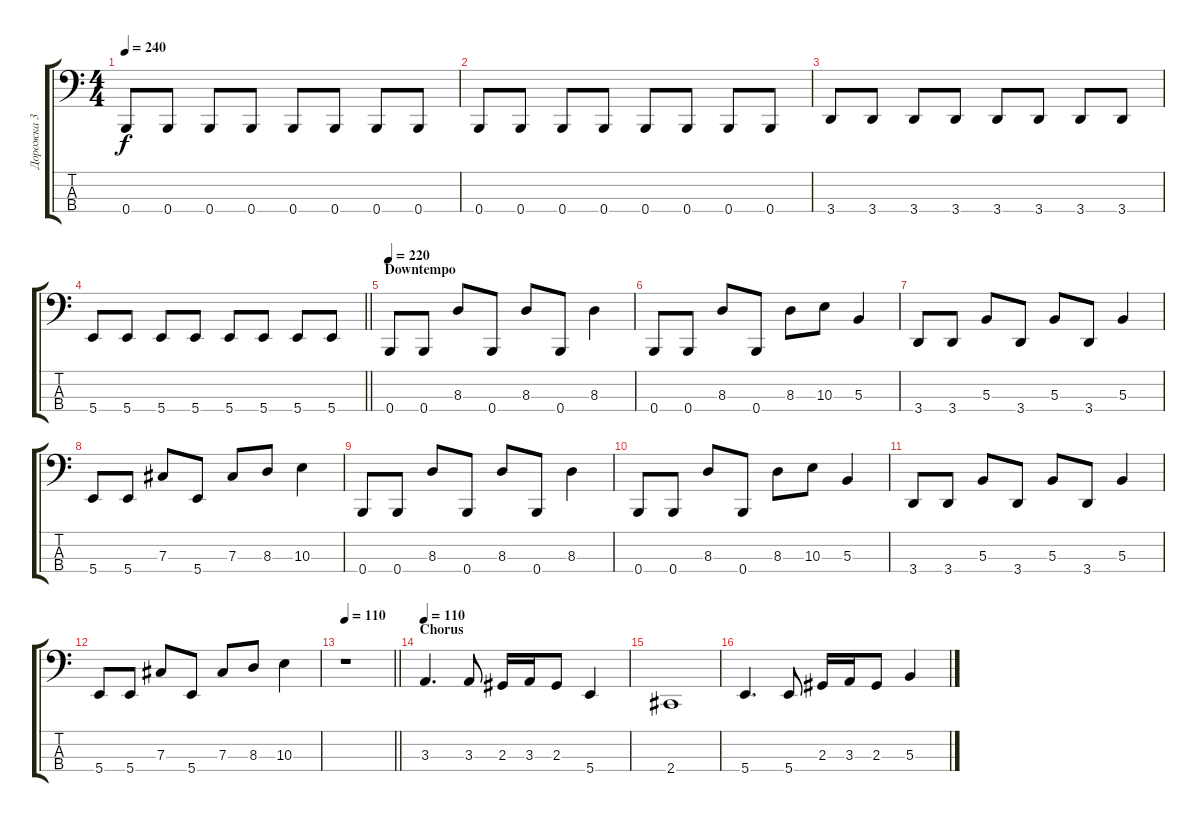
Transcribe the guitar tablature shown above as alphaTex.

\track ("Дорожка 3" "Дорожка 3") {instrument electricbassfinger}
\staff {score tabs}
\tuning (E2 B1 Gb1 B0) {hide}
\ts (4 4)
\tempo 240
\clef f4
\ks c
0.4.8{dy f} 0.4.8 0.4.8 0.4.8 0.4.8 0.4.8 0.4.8 0.4.8 |
0.4.8 0.4.8 0.4.8 0.4.8 0.4.8 0.4.8 0.4.8 0.4.8 |
3.4.8 3.4.8 3.4.8 3.4.8 3.4.8 3.4.8 3.4.8 3.4.8 |
\barLineRight lightlight
5.4.8 5.4.8 5.4.8 5.4.8 5.4.8 5.4.8 5.4.8 5.4.8 |
\section ("" "Downtempo")
\tempo 220
0.4.8 0.4.8 8.3.8 0.4.8 8.3.8 0.4.8 8.3.4 |
0.4.8 0.4.8 8.3.8 0.4.8 8.3.8 10.3.8 5.3.4 |
3.4.8 3.4.8 5.3.8 3.4.8 5.3.8 3.4.8 5.3.4 |
5.4.8 5.4.8 7.3.8 5.4.8 7.3.8 8.3.8 10.3.4 |
0.4.8 0.4.8 8.3.8 0.4.8 8.3.8 0.4.8 8.3.4 |
0.4.8 0.4.8 8.3.8 0.4.8 8.3.8 10.3.8 5.3.4 |
3.4.8 3.4.8 5.3.8 3.4.8 5.3.8 3.4.8 5.3.4 |
5.4.8 5.4.8 7.3.8 5.4.8 7.3.8 8.3.8 10.3.4 |
\tempo 110
\barLineRight lightlight
r.1 |
\section ("" "Chorus")
\tempo 110
3.3.4{d} 3.3.8 2.3.16 3.3.16 2.3.8 5.4.4 |
2.4.1 |
5.4.4{d} 5.4.8 2.3.16 3.3.16 2.3.8 5.3.4
